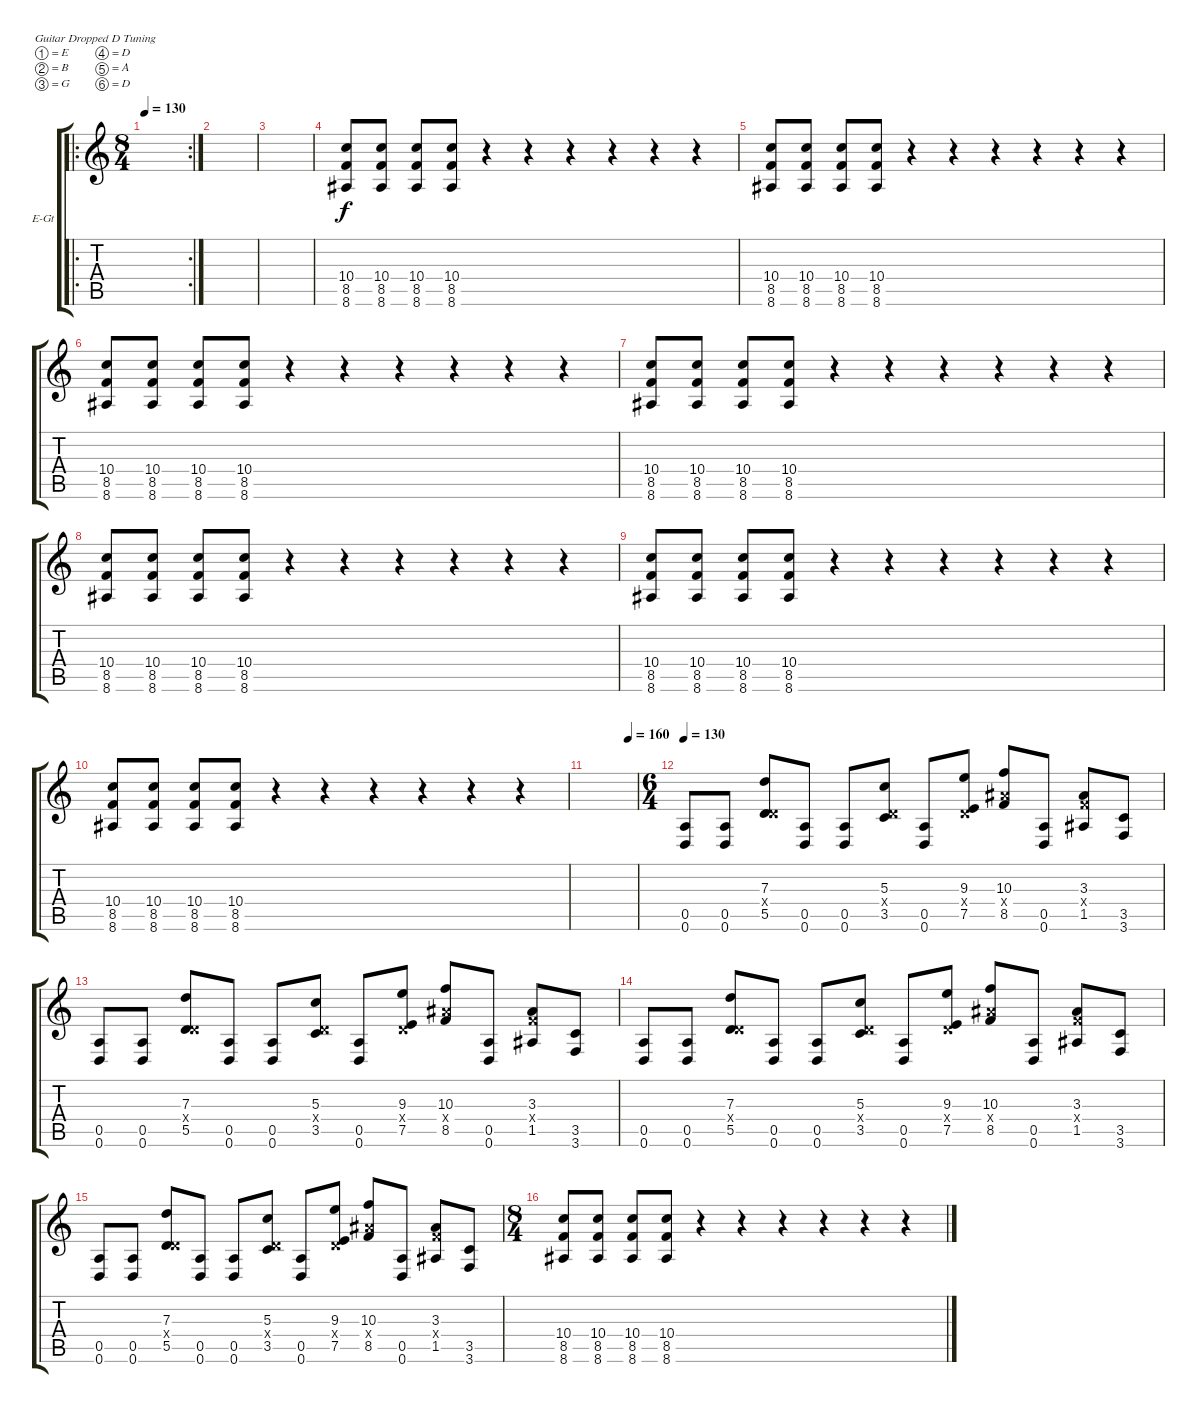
\bracketExtendMode groupsimilarinstruments
\firstSystemTrackNameOrientation horizontal
\otherSystemsTrackNameOrientation horizontal
\track ("Electric Guitar 1" "E-Gt") {instrument distortionguitar}
\staff {score tabs}
\tuning (E4 B3 G3 D3 A2 D2)
\ro
\rc 2
\ts (8 4)
\tempo 130
\clef g2
\ks c
|
|
|
(8.6 8.5 10.4).8 (10.4 8.5 8.6).8 (8.6 8.5 10.4).8 (10.4 8.5 8.6).8 r.4 r.4 r.4 r.4 r.4 r.4 |
(8.6 8.5 10.4).8 (10.4 8.5 8.6).8 (8.6 8.5 10.4).8 (10.4 8.5 8.6).8 r.4 r.4 r.4 r.4 r.4 r.4 |
(8.6 8.5 10.4).8 (10.4 8.5 8.6).8 (8.6 8.5 10.4).8 (10.4 8.5 8.6).8 r.4 r.4 r.4 r.4 r.4 r.4 |
(8.6 8.5 10.4).8 (10.4 8.5 8.6).8 (8.6 8.5 10.4).8 (10.4 8.5 8.6).8 r.4 r.4 r.4 r.4 r.4 r.4 |
(8.6 8.5 10.4).8 (10.4 8.5 8.6).8 (8.6 8.5 10.4).8 (10.4 8.5 8.6).8 r.4 r.4 r.4 r.4 r.4 r.4 |
(8.6 8.5 10.4).8 (10.4 8.5 8.6).8 (8.6 8.5 10.4).8 (10.4 8.5 8.6).8 r.4 r.4 r.4 r.4 r.4 r.4 |
(8.6 8.5 10.4).8 (10.4 8.5 8.6).8 (8.6 8.5 10.4).8 (10.4 8.5 8.6).8 r.4 r.4 r.4 r.4 r.4 r.4 |
\tempo (160 0.833333)
|
\ts (6 4)
\tempo 130
(0.6 0.5).8 (0.5 0.6).8 (5.5 0.4{x} 7.3).8 (0.5 0.6).8 (0.5 0.6).8 (3.5 0.4{x} 5.3).8 (0.5 0.6).8 (7.5 0.4{x} 9.3).8 (10.3 8.4{x} 8.5).8 (0.6 0.5).8 (1.5 3.3 3.4{x}).8 (3.6 3.5).8 |
(0.6 0.5).8 (0.5 0.6).8 (5.5 0.4{x} 7.3).8 (0.5 0.6).8 (0.5 0.6).8 (3.5 0.4{x} 5.3).8 (0.5 0.6).8 (7.5 0.4{x} 9.3).8 (10.3 8.4{x} 8.5).8 (0.6 0.5).8 (1.5 3.3 3.4{x}).8 (3.6 3.5).8 |
(0.6 0.5).8 (0.5 0.6).8 (5.5 0.4{x} 7.3).8 (0.5 0.6).8 (0.5 0.6).8 (3.5 0.4{x} 5.3).8 (0.5 0.6).8 (7.5 0.4{x} 9.3).8 (10.3 8.4{x} 8.5).8 (0.6 0.5).8 (1.5 3.3 3.4{x}).8 (3.6 3.5).8 |
(0.6 0.5).8 (0.5 0.6).8 (5.5 0.4{x} 7.3).8 (0.5 0.6).8 (0.5 0.6).8 (3.5 0.4{x} 5.3).8 (0.5 0.6).8 (7.5 0.4{x} 9.3).8 (10.3 8.4{x} 8.5).8 (0.6 0.5).8 (1.5 3.3 3.4{x}).8 (3.6 3.5).8 |
\ts (8 4)
(8.6 8.5 10.4).8 (10.4 8.5 8.6).8 (8.6 8.5 10.4).8 (10.4 8.5 8.6).8 r.4 r.4 r.4 r.4 r.4 r.4
